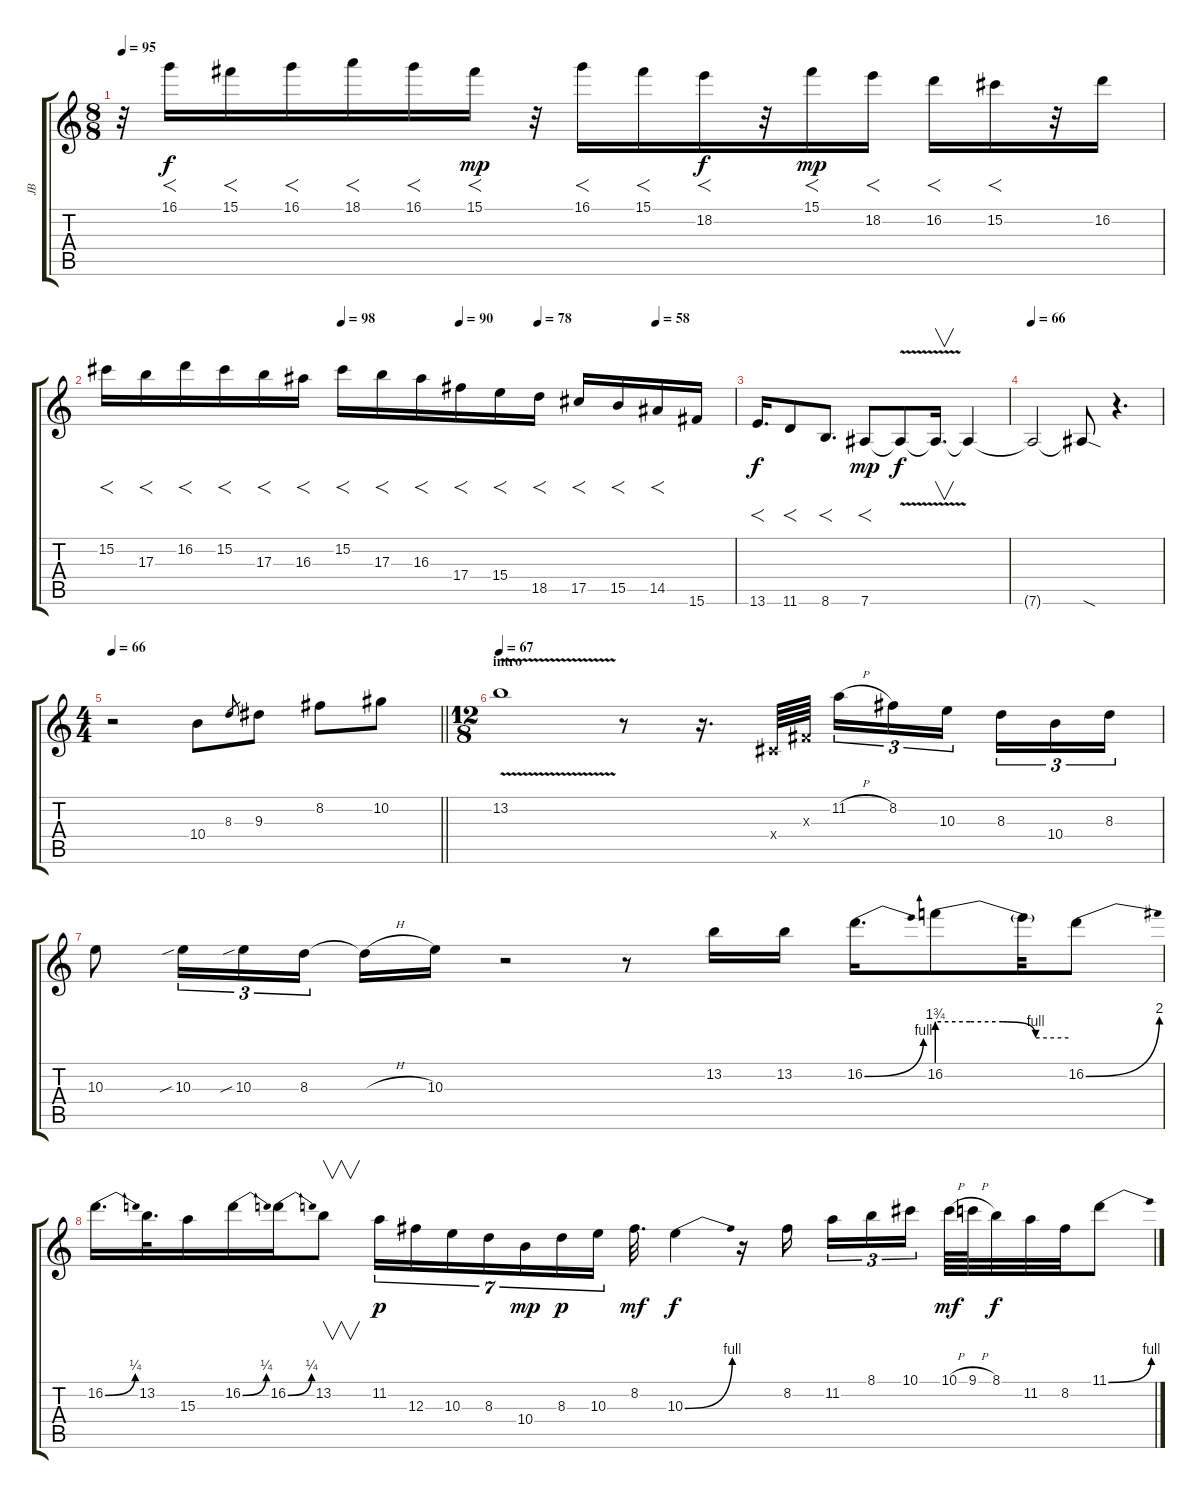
\track ("JB" "JB") {instrument electricguitarclean}
\staff {score tabs}
\tuning (Eb4 Bb3 Gb3 Db3 Ab2 Eb2) {hide}
\ts (8 8)
\tempo 95
\clef g2
\ks c
r.32{dy f} 16.1.16{f} 15.1.16{f} 16.1.16{f} 18.1.16{f} 16.1.16{f} 15.1.16{f dy mp} r.32 16.1.16{f} 15.1.16{f} 18.2.16{f dy f} r.32 15.1.16{f dy mp} 18.2.16{f} 16.2.16{f} 15.2.16{f} r.32 16.2.16 |
\tempo (98 0.375)
\tempo (90 0.5625)
\tempo (78 0.6875)
\tempo (58 0.875)
15.2.16{f} 17.3.16{f} 16.2.16{f} 15.2.16{f} 17.3.16{f} 16.3.16{f} 15.2.16{f} 17.3.16{f} 16.3.16{f} 17.4.16{f} 15.4.16{f} 18.5.16{f} 17.5.16{f} 15.5.16{f} 14.5.16{f} 15.6.16 |
13.6.16{f d dy f} 11.6.8{f} 8.6.8{f d} 7.6.8{f dy mp} 7.6{v t}.8{dy f} 7.6{t}.16{v d} 7.6{t}.4 |
\tempo 66
7.6{t}.2 7.6{sod t}.8 r.4{d} |
\ts (4 4)
\tempo 66
\barLineRight lightlight
r.2 10.4.8{volume 11 instrument overdrivenguitar} 8.3.8{gr} 9.3.8 8.2.8 10.2.8 |
\ts (12 8)
\section ("" "intro")
\tempo 67
13.2{v}.1 r.8 r.16{d} 0.4{x}.64 0.3{x}.64{beam splitsecondary} 11.2{h}.16{tu (3 2)} 8.2.16{tu (3 2)} 10.3.16{tu (3 2) beam splitsecondary} 8.3.16{tu (3 2)} 10.4.16{tu (3 2)} 8.3.16{tu (3 2)} |
10.3.8 10.3{sib}.16{tu (3 2)} 10.3{sib}.16{tu (3 2)} 8.3.16{tu (3 2) beam splitsecondary} 8.3{h t}.16 10.3.16 r.2 r.8 13.2.16 13.2.16 16.2{be (bend 0 0 60 4)}.16{d} 16.2{be (custom 0 7 15 7 30 7 45 4 60 4)}.8 16.2{t}.32 16.2{be (bend 0 0 60 8)}.8 |
16.2{be (bend 0 0 60 1)}.16{d} 13.2.32{d} 15.3.16 16.2{be (bend 0 0 60 1)}.16 16.2{be (bend 0 0 60 1)}.16 13.2.8{v} 11.2.16{tu (7 4) dy p} 12.3.16{tu (7 4)} 10.3.16{tu (7 4)} 8.3.16{tu (7 4)} 10.4.16{tu (7 4) dy mp} 8.3.16{tu (7 4) dy p} 10.3.16{tu (7 4) beam splitsecondary} 8.2.32{d dy mf} 10.3{be (bend 0 0 60 4)}.4{dy f} r.16 8.2.16 11.2.16{tu (3 2)} 8.1.16{tu (3 2)} 10.1.16{tu (3 2) beam splitsecondary} 10.1{h}.64{dy mf} 9.1{h}.64 8.1.32{dy f} 11.2.32 8.2.32 11.1{be (bend 0 0 60 4)}.8
